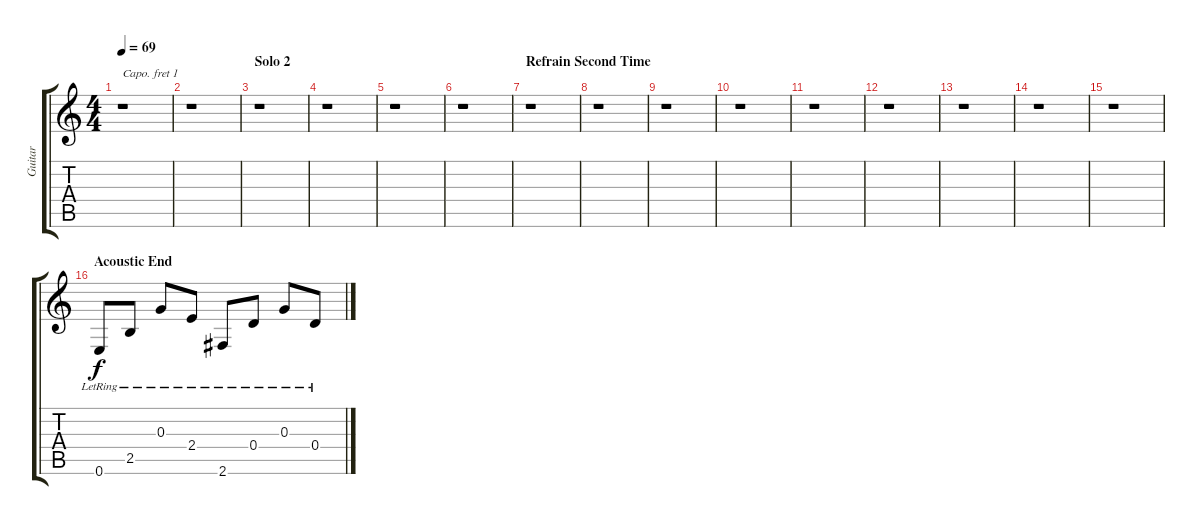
\track ("Guitar" "Guitar") {instrument electricguitarjazz}
\staff {score tabs}
\capo 1
\tuning (Eb4 Bb3 Gb3 Db3 Ab2 Eb2) {hide}
\ts (4 4)
\tempo 69
\clef g2
\ks c
r.1{dy f} |
r.1 |
\section ("" "Solo 2")
r.1 |
r.1 |
r.1 |
r.1 |
\section ("" "Refrain Second Time")
r.1 |
r.1 |
r.1 |
r.1 |
r.1 |
r.1 |
r.1 |
r.1 |
r.1 |
\section ("" "Acoustic End")
0.6{lr}.8 2.5{lr}.8 0.3{lr}.8 2.4{lr}.8 2.6{lr}.8 0.4{lr}.8 0.3{lr}.8 0.4{lr}.8
